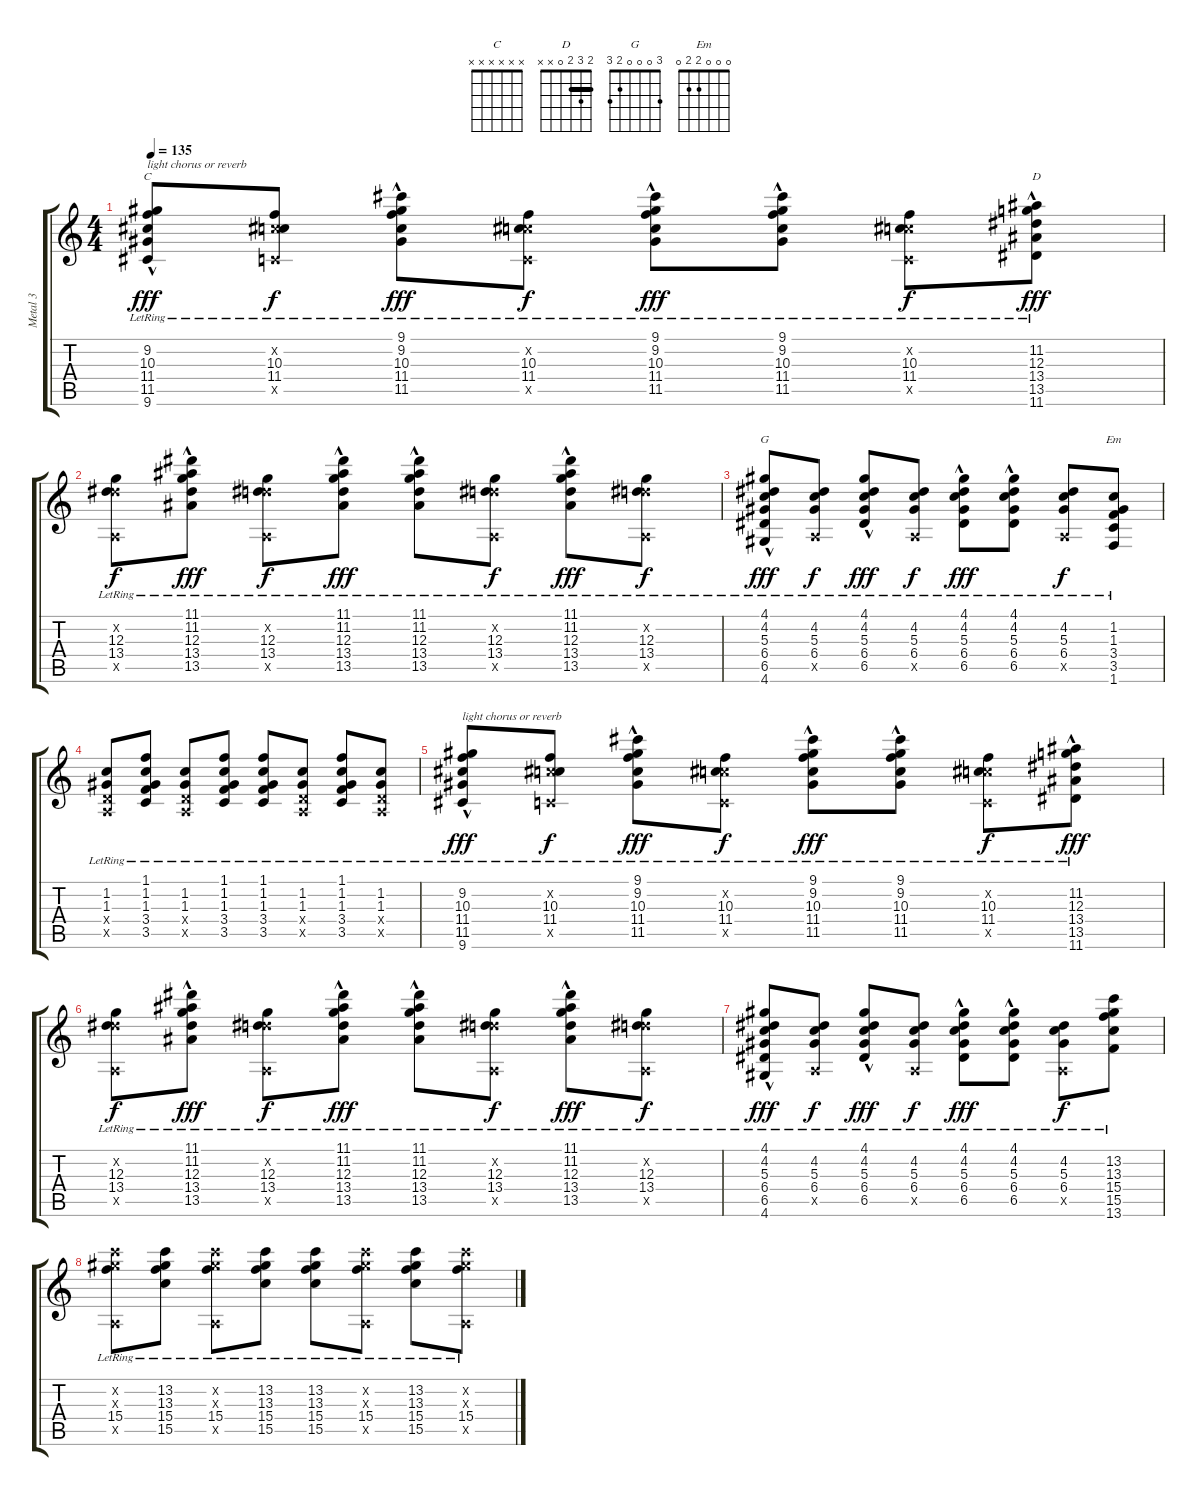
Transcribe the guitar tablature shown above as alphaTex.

\track ("Metal 3" "Metal 3") {instrument acousticguitarsteel}
\staff {score tabs}
\tuning (E4 B3 G3 D3 A2 E2) {hide}
\chord ("C" x x x x x x)
\chord ("D" 2 3 2 0 x x) {barre 2}
\chord ("G" 3 0 0 0 2 3)
\chord ("Em" 0 0 0 2 2 0)
\ts (4 4)
\tempo 135
\clef g2
\ks c
(9.2{lr} 10.3{hac lr} 11.4{lr} 11.5{lr} 9.6{lr}).8{ch "C" txt "light chorus or reverb" dy fff} (1.2{x} 10.3{lr} 11.4{lr} 3.5{x}).8{dy f} (9.1{lr} 9.2{lr} 10.3{hac lr} 11.4{lr} 11.5{lr}).8{dy fff} (1.2{x} 10.3{lr} 11.4{lr} 3.5{x}).8{dy f} (9.1{lr} 9.2{lr} 10.3{hac lr} 11.4{lr} 11.5{lr}).8{dy fff} (9.1{lr} 9.2{lr} 10.3{hac lr} 11.4{lr} 11.5{lr}).8 (1.2{x} 10.3{lr} 11.4{lr} 3.5{x}).8{dy f} (11.2{lr} 12.3{hac lr} 13.4{lr} 13.5{lr} 11.6{lr}).8{ch "D" dy fff} |
(3.2{x} 12.3{lr} 13.4{lr} 0.5{x}).8{dy f} (11.1{lr} 11.2{lr} 12.3{hac lr} 13.4{lr} 13.5{lr}).8{dy fff} (3.2{x} 12.3{lr} 13.4{lr} 0.5{x}).8{dy f} (11.1{lr} 11.2{lr} 12.3{hac lr} 13.4{lr} 13.5{lr}).8{dy fff} (11.1{lr} 11.2{lr} 12.3{hac lr} 13.4{lr} 13.5{lr}).8 (3.2{x} 12.3{lr} 13.4{lr} 0.5{x}).8{dy f} (11.1{lr} 11.2{lr} 12.3{hac lr} 13.4{lr} 13.5{lr}).8{dy fff} (3.2{x} 12.3{lr} 13.4{lr} 0.5{x}).8{dy f} |
(4.1{lr} 4.2{lr} 5.3{hac lr} 6.4{lr} 6.5{lr} 4.6{lr}).8{ch "G" dy fff} (4.2{lr} 5.3{lr} 6.4{lr} 0.5{x}).8{dy f} (4.1{lr} 4.2{lr} 5.3{hac lr} 6.4{lr} 6.5{lr}).8{dy fff} (4.2{lr} 5.3{lr} 6.4{lr} 0.5{x}).8{dy f} (4.1{lr} 4.2{lr} 5.3{hac lr} 6.4{lr} 6.5{lr}).8{dy fff} (4.1{lr} 4.2{lr} 5.3{hac lr} 6.4{lr} 6.5{lr}).8 (4.2{lr} 5.3{lr} 6.4{lr} 0.5{x}).8{dy f} (1.2{lr} 1.3{lr} 3.4{lr} 3.5{lr} 1.6{lr}).8{ch "Em"} |
(1.2{lr} 1.3{lr} 0.4{x} 0.5{x}).8 (1.1{lr} 1.2{lr} 1.3{lr} 3.4{lr} 3.5{lr}).8 (1.2{lr} 1.3{lr} 0.4{x} 0.5{x}).8 (1.1{lr} 1.2{lr} 1.3{lr} 3.4{lr} 3.5{lr}).8 (1.1{lr} 1.2{lr} 1.3{lr} 3.4{lr} 3.5{lr}).8 (1.2{lr} 1.3{lr} 0.4{x} 0.5{x}).8 (1.1{lr} 1.2{lr} 1.3{lr} 3.4{lr} 3.5{lr}).8 (1.2{lr} 1.3{lr} 0.4{x} 0.5{x}).8 |
(9.2{lr} 10.3{hac lr} 11.4{lr} 11.5{lr} 9.6{lr}).8{txt "light chorus or reverb" dy fff} (1.2{x} 10.3{lr} 11.4{lr} 3.5{x}).8{dy f} (9.1{lr} 9.2{lr} 10.3{hac lr} 11.4{lr} 11.5{lr}).8{dy fff} (1.2{x} 10.3{lr} 11.4{lr} 3.5{x}).8{dy f} (9.1{lr} 9.2{lr} 10.3{hac lr} 11.4{lr} 11.5{lr}).8{dy fff} (9.1{lr} 9.2{lr} 10.3{hac lr} 11.4{lr} 11.5{lr}).8 (1.2{x} 10.3{lr} 11.4{lr} 3.5{x}).8{dy f} (11.2{lr} 12.3{hac lr} 13.4{lr} 13.5{lr} 11.6{lr}).8{dy fff} |
(3.2{x} 12.3{lr} 13.4{lr} 0.5{x}).8{dy f} (11.1{lr} 11.2{lr} 12.3{hac lr} 13.4{lr} 13.5{lr}).8{dy fff} (3.2{x} 12.3{lr} 13.4{lr} 0.5{x}).8{dy f} (11.1{lr} 11.2{lr} 12.3{hac lr} 13.4{lr} 13.5{lr}).8{dy fff} (11.1{lr} 11.2{lr} 12.3{hac lr} 13.4{lr} 13.5{lr}).8 (3.2{x} 12.3{lr} 13.4{lr} 0.5{x}).8{dy f} (11.1{lr} 11.2{lr} 12.3{hac lr} 13.4{lr} 13.5{lr}).8{dy fff} (3.2{x} 12.3{lr} 13.4{lr} 0.5{x}).8{dy f} |
(4.1{lr} 4.2{lr} 5.3{hac lr} 6.4{lr} 6.5{lr} 4.6{lr}).8{dy fff} (4.2{lr} 5.3{lr} 6.4{lr} 0.5{x}).8{dy f} (4.1{lr} 4.2{lr} 5.3{hac lr} 6.4{lr} 6.5{lr}).8{dy fff} (4.2{lr} 5.3{lr} 6.4{lr} 0.5{x}).8{dy f} (4.1{lr} 4.2{lr} 5.3{hac lr} 6.4{lr} 6.5{lr}).8{dy fff} (4.1{lr} 4.2{lr} 5.3{hac lr} 6.4{lr} 6.5{lr}).8 (4.2{lr} 5.3{lr} 6.4{lr} 0.5{x}).8{dy f} (13.2{lr} 13.3{lr} 15.4{lr} 15.5{lr} 13.6{lr}).8 |
(13.2{x} 13.3{x} 15.4{lr} 0.5{x}).8 (13.2{lr} 13.3{lr} 15.4{lr} 15.5{lr}).8 (13.2{x} 13.3{x} 15.4{lr} 0.5{x}).8 (13.2{lr} 13.3{lr} 15.4{lr} 15.5{lr}).8 (13.2{lr} 13.3{lr} 15.4{lr} 15.5{lr}).8 (13.2{x} 13.3{x} 15.4{lr} 0.5{x}).8 (13.2{lr} 13.3{lr} 15.4{lr} 15.5{lr}).8 (13.2{x} 13.3{x} 15.4{lr} 0.5{x}).8
